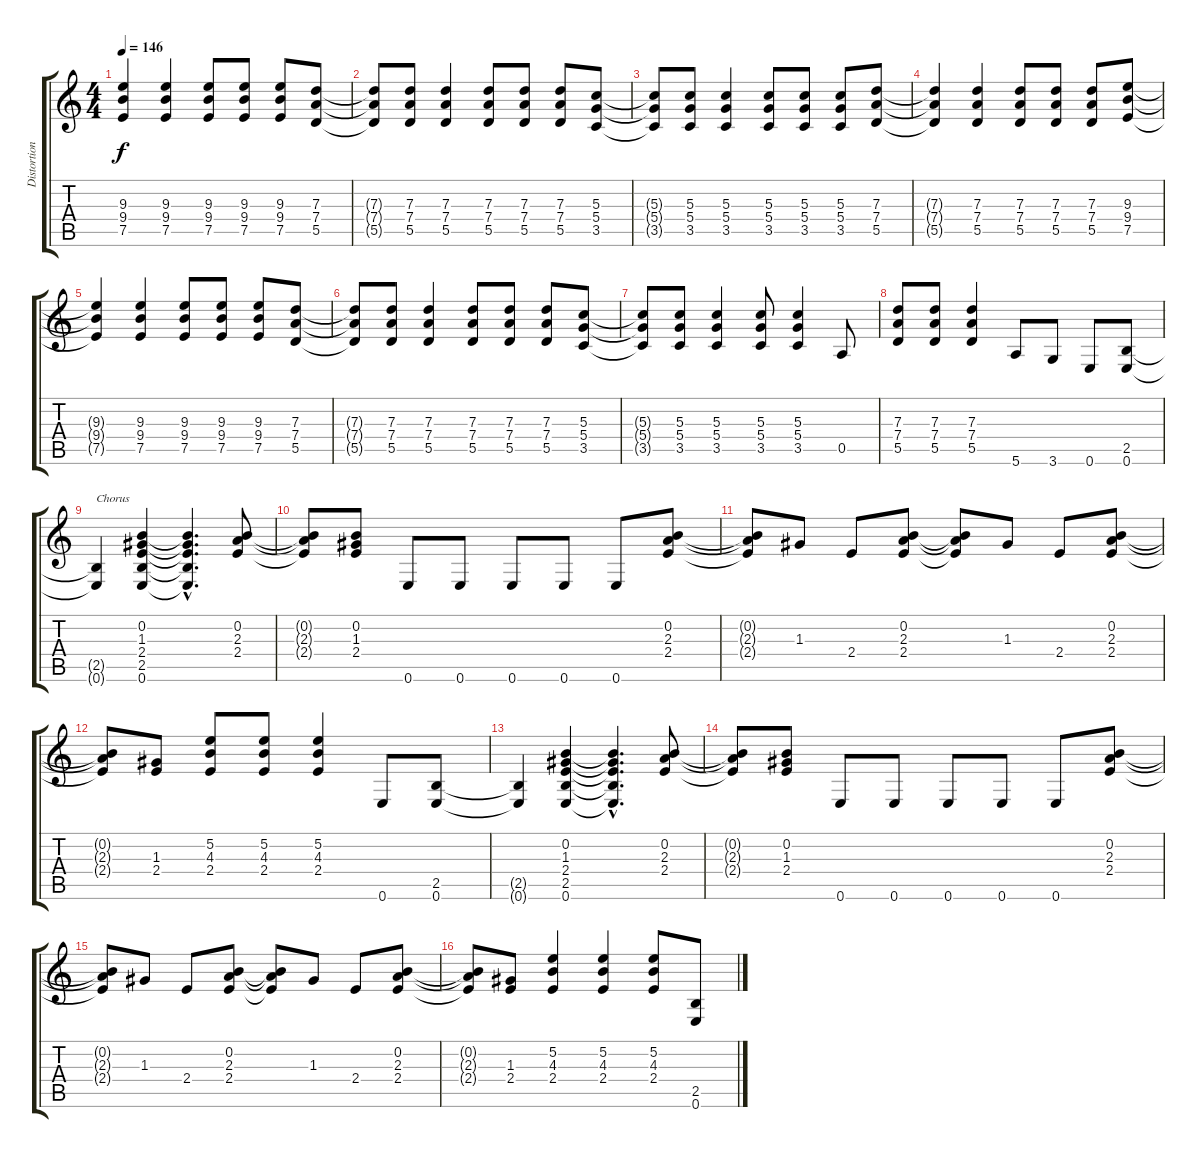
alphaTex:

\track ("Distortion Guitar" "Distortion") {instrument distortionguitar}
\staff {score tabs}
\tuning (E4 B3 G3 D3 A2 E2) {hide}
\ts (4 4)
\tempo 146
\clef g2
\ks c
(9.3{t} 9.4{t} 7.5{t}).4{dy f} (9.3 9.4 7.5).4 (9.3 9.4 7.5).8 (9.3 9.4 7.5).8 (9.3 9.4 7.5).8 (7.3 7.4 5.5).8 |
(7.3{t} 7.4{t} 5.5{t}).8 (7.3 7.4 5.5).8 (7.3 7.4 5.5).4 (7.3 7.4 5.5).8 (7.3 7.4 5.5).8 (7.3 7.4 5.5).8 (5.3 5.4 3.5).8 |
(5.3{t} 5.4{t} 3.5{t}).8 (5.3 5.4 3.5).8 (5.3 5.4 3.5).4 (5.3 5.4 3.5).8 (5.3 5.4 3.5).8 (5.3 5.4 3.5).8 (7.3 7.4 5.5).8 |
(7.3{t} 7.4{t} 5.5{t}).4 (7.3 7.4 5.5).4 (7.3 7.4 5.5).8 (7.3 7.4 5.5).8 (7.3 7.4 5.5).8 (9.3 9.4 7.5).8 |
(9.3{t} 9.4{t} 7.5{t}).4 (9.3 9.4 7.5).4 (9.3 9.4 7.5).8 (9.3 9.4 7.5).8 (9.3 9.4 7.5).8 (7.3 7.4 5.5).8 |
(7.3{t} 7.4{t} 5.5{t}).8 (7.3 7.4 5.5).8 (7.3 7.4 5.5).4 (7.3 7.4 5.5).8 (7.3 7.4 5.5).8 (7.3 7.4 5.5).8 (5.3 5.4 3.5).8 |
(5.3{t} 5.4{t} 3.5{t}).8 (5.3 5.4 3.5).8 (5.3 5.4 3.5).4 (5.3 5.4 3.5).8 (5.3 5.4 3.5).4 0.5.8 |
(7.3 7.4 5.5).8 (7.3 7.4 5.5).8 (7.3 7.4 5.5).4 5.6.8 3.6.8 0.6.8 (2.5 0.6).8 |
(2.5{t} 0.6{t}).4{txt "Chorus"} (0.2 1.3 2.4 2.5 0.6).4 (0.2{hac t} 1.3{hac t} 2.4{hac t} 2.5{hac t} 0.6{hac t}).4{d} (0.2 2.3 2.4).8 |
(0.2{t} 2.3{t} 2.4{t}).8 (0.2 1.3 2.4).8 0.6.8 0.6.8 0.6.8 0.6.8 0.6.8 (0.2 2.3 2.4).8 |
(0.2{t} 2.3{t} 2.4{t}).8 1.3.8 2.4.8 (0.2 2.3 2.4).8 (0.2{t} 2.3{t} 2.4{t}).8 1.3.8 2.4.8 (0.2 2.3 2.4).8 |
(0.2{t} 2.3{t} 2.4{t}).8 (1.3 2.4).8 (5.2 4.3 2.4).8 (5.2 4.3 2.4).8 (5.2 4.3 2.4).4 0.6.8 (2.5 0.6).8 |
(2.5{t} 0.6{t}).4 (0.2 1.3 2.4 2.5 0.6).4 (0.2{hac t} 1.3{hac t} 2.4{hac t} 2.5{hac t} 0.6{hac t}).4{d} (0.2 2.3 2.4).8 |
(0.2{t} 2.3{t} 2.4{t}).8 (0.2 1.3 2.4).8 0.6.8 0.6.8 0.6.8 0.6.8 0.6.8 (0.2 2.3 2.4).8 |
(0.2{t} 2.3{t} 2.4{t}).8 1.3.8 2.4.8 (0.2 2.3 2.4).8 (0.2{t} 2.3{t} 2.4{t}).8 1.3.8 2.4.8 (0.2 2.3 2.4).8 |
(0.2{t} 2.3{t} 2.4{t}).8 (1.3 2.4).8 (5.2 4.3 2.4).4 (5.2 4.3 2.4).4 (5.2 4.3 2.4).8 (2.5 0.6).8
